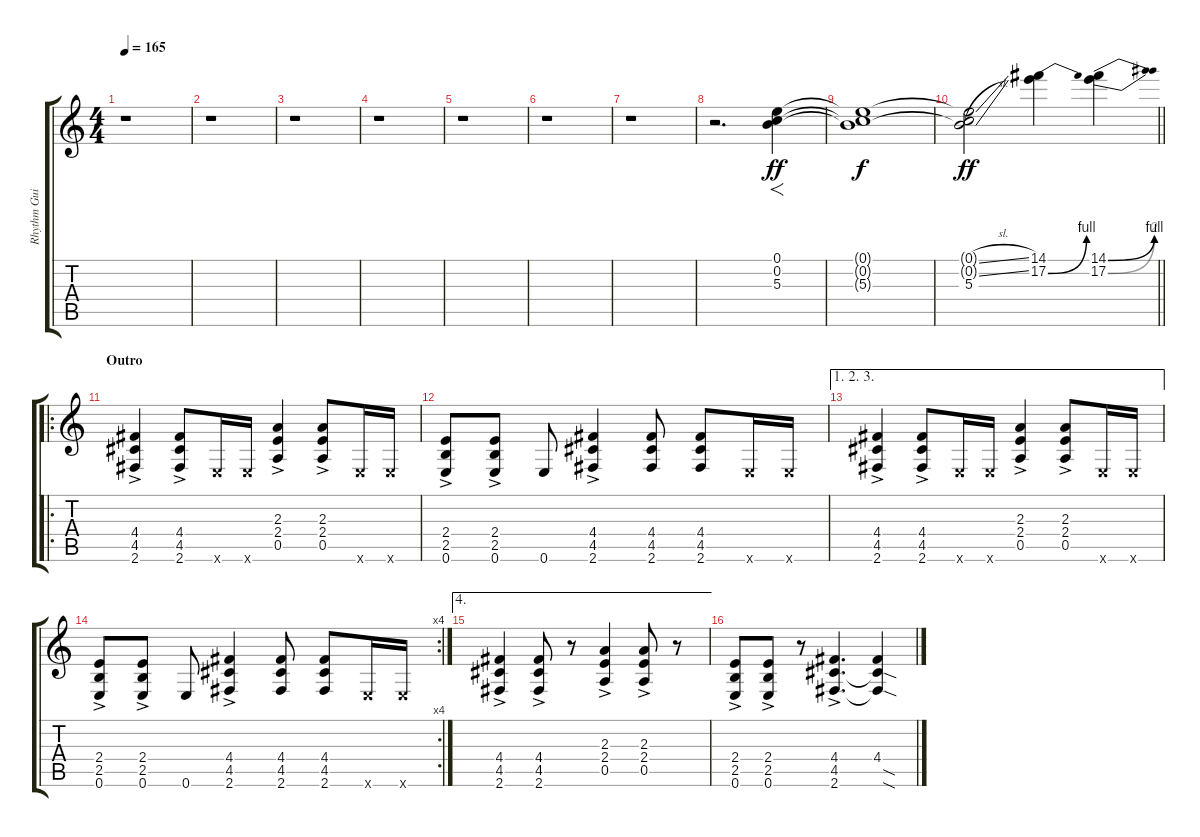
\track ("Rhythm Guitar" "Rhythm Gui") {instrument distortionguitar}
\staff {score tabs}
\tuning (E4 B3 G3 D3 A2 E2) {hide}
\ts (4 4)
\tempo 165
\clef g2
\ks c
r.1{dy ff} |
r.1 |
r.1 |
r.1 |
r.1 |
r.1 |
r.1 |
r.2{d} (0.1 0.2 5.3).4{f} |
(0.1{t} 0.2{t} 5.3{t}).1{dy f} |
\barLineRight lightlight
(0.1{sl t} 0.2{sl t} 5.3).2{dy ff} (14.1 17.2{be (bend 0 0 60 4)}).4 (14.1{be (bend 0 0 60 4)} 17.2{be (bend 0 0 60 8)}).4 |
\ro
\section ("" "Outro")
(4.4 4.5{ac} 2.6{ac}).4 (4.4 4.5{ac} 2.6{ac}).8 0.6{x}.16 0.6{x}.16 (2.3{ac} 2.4{ac} 0.5{ac}).4 (2.3{ac} 2.4{ac} 0.5{ac}).8 0.6{x}.16 0.6{x}.16 |
(2.4 2.5{ac} 0.6{ac}).8 (2.4 2.5{ac} 0.6{ac}).8 0.6.8 (4.4 4.5{ac} 2.6{ac}).4 (4.4 4.5 2.6).8 (4.4 4.5 2.6).8 0.6{x}.16 0.6{x}.16 |
\ae (1 2 3)
(4.4 4.5{ac} 2.6{ac}).4 (4.4 4.5{ac} 2.6{ac}).8 0.6{x}.16 0.6{x}.16 (2.3{ac} 2.4{ac} 0.5{ac}).4 (2.3{ac} 2.4{ac} 0.5{ac}).8 0.6{x}.16 0.6{x}.16 |
\rc 4
(2.4 2.5{ac} 0.6{ac}).8 (2.4 2.5{ac} 0.6{ac}).8 0.6.8 (4.4 4.5{ac} 2.6{ac}).4 (4.4 4.5 2.6).8 (4.4 4.5 2.6).8 0.6{x}.16 0.6{x}.16 |
\ae 4
(4.4 4.5{ac} 2.6{ac}).4 (4.4 4.5{ac} 2.6{ac}).8 r.8 (2.3{ac} 2.4{ac} 0.5{ac}).4 (2.3{ac} 2.4{ac} 0.5{ac}).8 r.8 |
(2.4 2.5{ac} 0.6{ac}).8 (2.4 2.5{ac} 0.6{ac}).8 r.8 (4.4 4.5{ac} 2.6{ac}).4{d} (4.4 4.5{sod t} 2.6{sod t}).4
